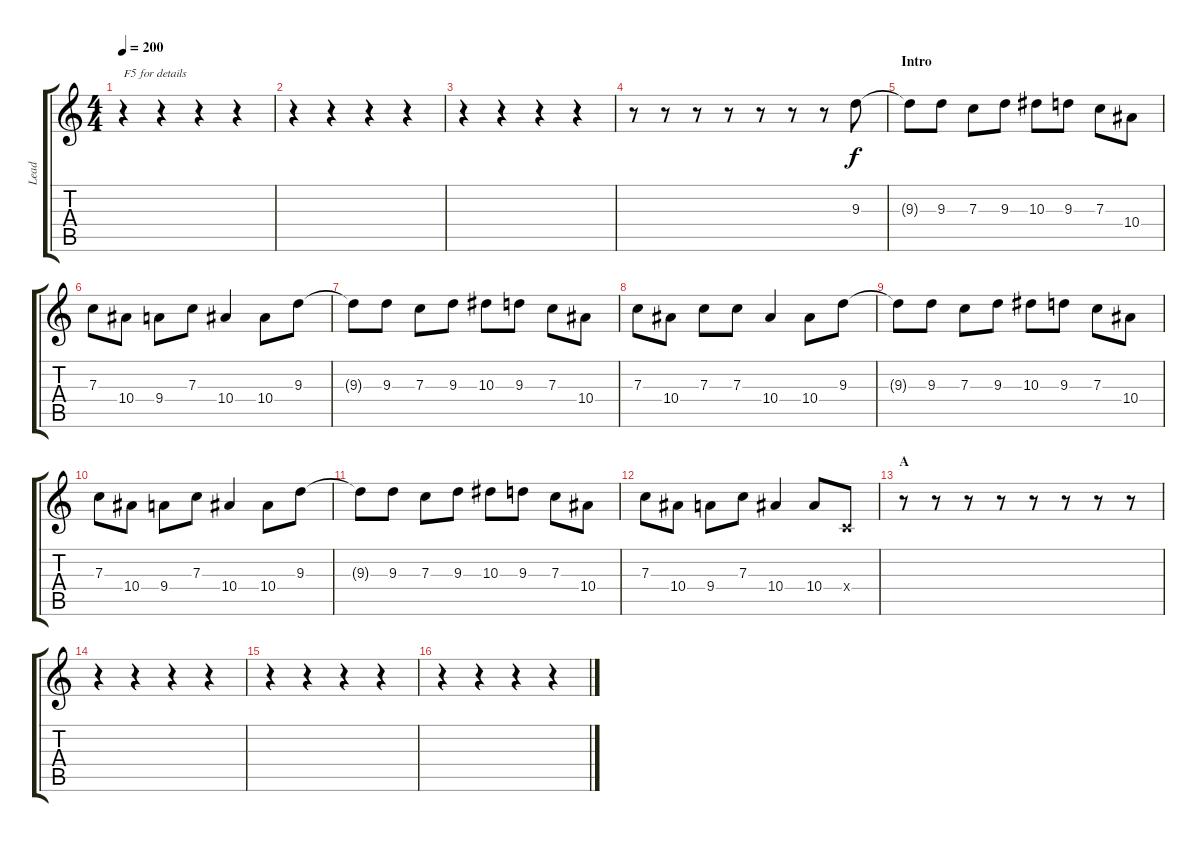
\track ("Lead" "Lead") {instrument overdrivenguitar}
\staff {score tabs}
\tuning (D4 A3 F3 C3 G2 D2) {hide}
\ts (4 4)
\tempo 200
\clef g2
\ks c
r.4{txt "F5 for details" dy f instrument overdrivenguitar} r.4 r.4 r.4 |
r.4 r.4 r.4 r.4 |
r.4 r.4 r.4 r.4 |
r.8 r.8 r.8 r.8 r.8 r.8 r.8 9.3.8 |
\section ("" "Intro")
9.3{t}.8 9.3.8 7.3.8 9.3.8 10.3.8 9.3.8 7.3.8 10.4.8 |
7.3.8 10.4.8 9.4.8 7.3.8 10.4.4 10.4.8 9.3.8 |
9.3{t}.8 9.3.8 7.3.8 9.3.8 10.3.8 9.3.8 7.3.8 10.4.8 |
7.3.8 10.4.8 7.3.8 7.3.8 10.4.4 10.4.8 9.3.8 |
9.3{t}.8 9.3.8 7.3.8 9.3.8 10.3.8 9.3.8 7.3.8 10.4.8 |
7.3.8 10.4.8 9.4.8 7.3.8 10.4.4 10.4.8 9.3.8 |
9.3{t}.8 9.3.8 7.3.8 9.3.8 10.3.8 9.3.8 7.3.8 10.4.8 |
7.3.8 10.4.8 9.4.8 7.3.8 10.4.4 10.4.8 0.4{x}.8 |
\section ("" "A")
r.8 r.8 r.8 r.8 r.8 r.8 r.8 r.8 |
r.4 r.4 r.4 r.4 |
r.4 r.4 r.4 r.4 |
r.4 r.4 r.4 r.4
